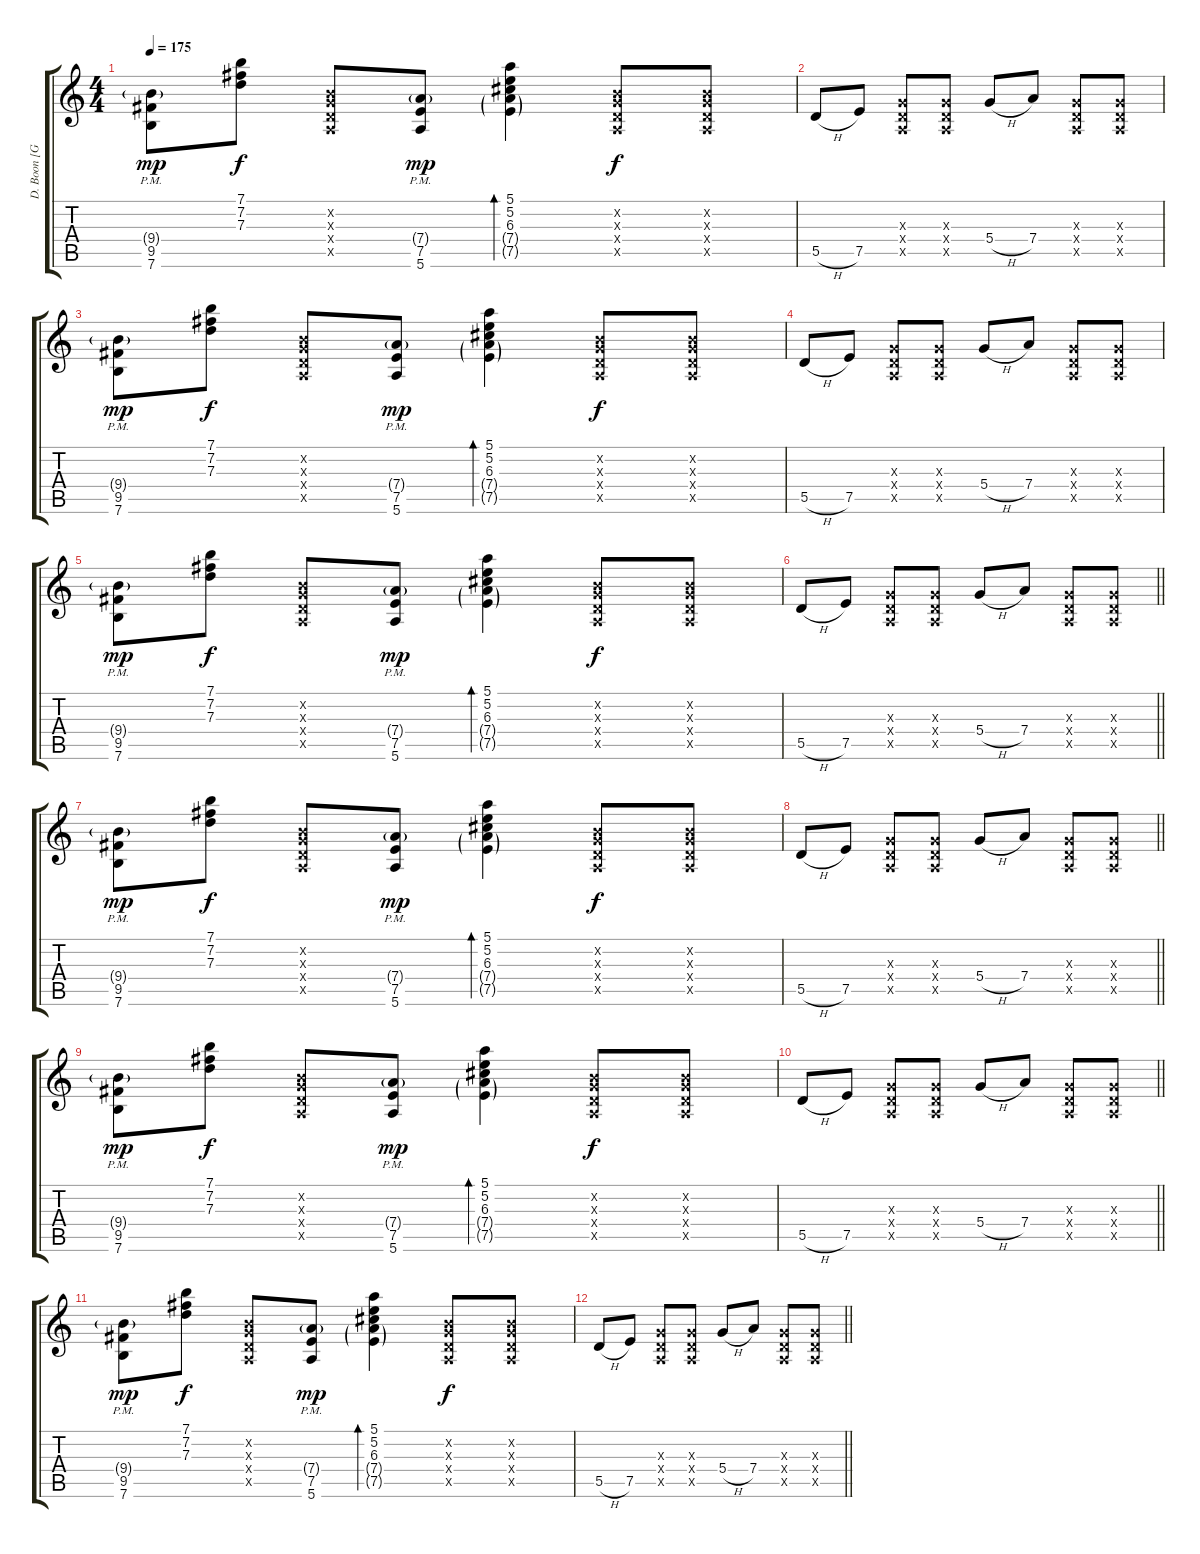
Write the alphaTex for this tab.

\track ("D. Boon [Guitar]" "D. Boon [G") {instrument overdrivenguitar}
\staff {score tabs}
\tuning (E4 B3 G3 D3 A2 E2) {hide}
\ts (4 4)
\tempo 175
\clef g2
\ks c
(9.4{g pm} 9.5{pm} 7.6).8{dy mp} (7.1 7.2 7.3).8{dy f} (0.2{x} 0.3{x} 0.4{x} 0.5{x}).8 (7.4{g pm} 7.5{pm} 5.6).8{dy mp} (5.1 5.2 6.3 7.4{g} 7.5{g}).4{bd 120} (0.2{x} 0.3{x} 0.4{x} 0.5{x}).8{dy f} (0.2{x} 0.3{x} 0.4{x} 0.5{x}).8 |
5.5{h}.8 7.5.8 (0.3{x} 0.4{x} 0.5{x}).8 (0.3{x} 0.4{x} 0.5{x}).8 5.4{h}.8 7.4.8 (0.3{x} 0.4{x} 0.5{x}).8 (0.3{x} 0.4{x} 0.5{x}).8 |
(9.4{g pm} 9.5{pm} 7.6).8{dy mp} (7.1 7.2 7.3).8{dy f} (0.2{x} 0.3{x} 0.4{x} 0.5{x}).8 (7.4{g pm} 7.5{pm} 5.6).8{dy mp} (5.1 5.2 6.3 7.4{g} 7.5{g}).4{bd 120} (0.2{x} 0.3{x} 0.4{x} 0.5{x}).8{dy f} (0.2{x} 0.3{x} 0.4{x} 0.5{x}).8 |
5.5{h}.8 7.5.8 (0.3{x} 0.4{x} 0.5{x}).8 (0.3{x} 0.4{x} 0.5{x}).8 5.4{h}.8 7.4.8 (0.3{x} 0.4{x} 0.5{x}).8 (0.3{x} 0.4{x} 0.5{x}).8 |
(9.4{g pm} 9.5{pm} 7.6).8{dy mp} (7.1 7.2 7.3).8{dy f} (0.2{x} 0.3{x} 0.4{x} 0.5{x}).8 (7.4{g pm} 7.5{pm} 5.6).8{dy mp} (5.1 5.2 6.3 7.4{g} 7.5{g}).4{bd 120} (0.2{x} 0.3{x} 0.4{x} 0.5{x}).8{dy f} (0.2{x} 0.3{x} 0.4{x} 0.5{x}).8 |
\barLineRight lightlight
5.5{h}.8 7.5.8 (0.3{x} 0.4{x} 0.5{x}).8 (0.3{x} 0.4{x} 0.5{x}).8 5.4{h}.8 7.4.8 (0.3{x} 0.4{x} 0.5{x}).8 (0.3{x} 0.4{x} 0.5{x}).8 |
(9.4{g pm} 9.5{pm} 7.6).8{dy mp} (7.1 7.2 7.3).8{dy f} (0.2{x} 0.3{x} 0.4{x} 0.5{x}).8 (7.4{g pm} 7.5{pm} 5.6).8{dy mp} (5.1 5.2 6.3 7.4{g} 7.5{g}).4{bd 120} (0.2{x} 0.3{x} 0.4{x} 0.5{x}).8{dy f} (0.2{x} 0.3{x} 0.4{x} 0.5{x}).8 |
\barLineRight lightlight
5.5{h}.8 7.5.8 (0.3{x} 0.4{x} 0.5{x}).8 (0.3{x} 0.4{x} 0.5{x}).8 5.4{h}.8 7.4.8 (0.3{x} 0.4{x} 0.5{x}).8 (0.3{x} 0.4{x} 0.5{x}).8 |
(9.4{g pm} 9.5{pm} 7.6).8{dy mp} (7.1 7.2 7.3).8{dy f} (0.2{x} 0.3{x} 0.4{x} 0.5{x}).8 (7.4{g pm} 7.5{pm} 5.6).8{dy mp} (5.1 5.2 6.3 7.4{g} 7.5{g}).4{bd 120} (0.2{x} 0.3{x} 0.4{x} 0.5{x}).8{dy f} (0.2{x} 0.3{x} 0.4{x} 0.5{x}).8 |
\barLineRight lightlight
5.5{h}.8 7.5.8 (0.3{x} 0.4{x} 0.5{x}).8 (0.3{x} 0.4{x} 0.5{x}).8 5.4{h}.8 7.4.8 (0.3{x} 0.4{x} 0.5{x}).8 (0.3{x} 0.4{x} 0.5{x}).8 |
(9.4{g pm} 9.5{pm} 7.6).8{dy mp} (7.1 7.2 7.3).8{dy f} (0.2{x} 0.3{x} 0.4{x} 0.5{x}).8 (7.4{g pm} 7.5{pm} 5.6).8{dy mp} (5.1 5.2 6.3 7.4{g} 7.5{g}).4{bd 120} (0.2{x} 0.3{x} 0.4{x} 0.5{x}).8{dy f} (0.2{x} 0.3{x} 0.4{x} 0.5{x}).8 |
\barLineRight lightlight
5.5{h}.8 7.5.8 (0.3{x} 0.4{x} 0.5{x}).8 (0.3{x} 0.4{x} 0.5{x}).8 5.4{h}.8 7.4.8 (0.3{x} 0.4{x} 0.5{x}).8 (0.3{x} 0.4{x} 0.5{x}).8
